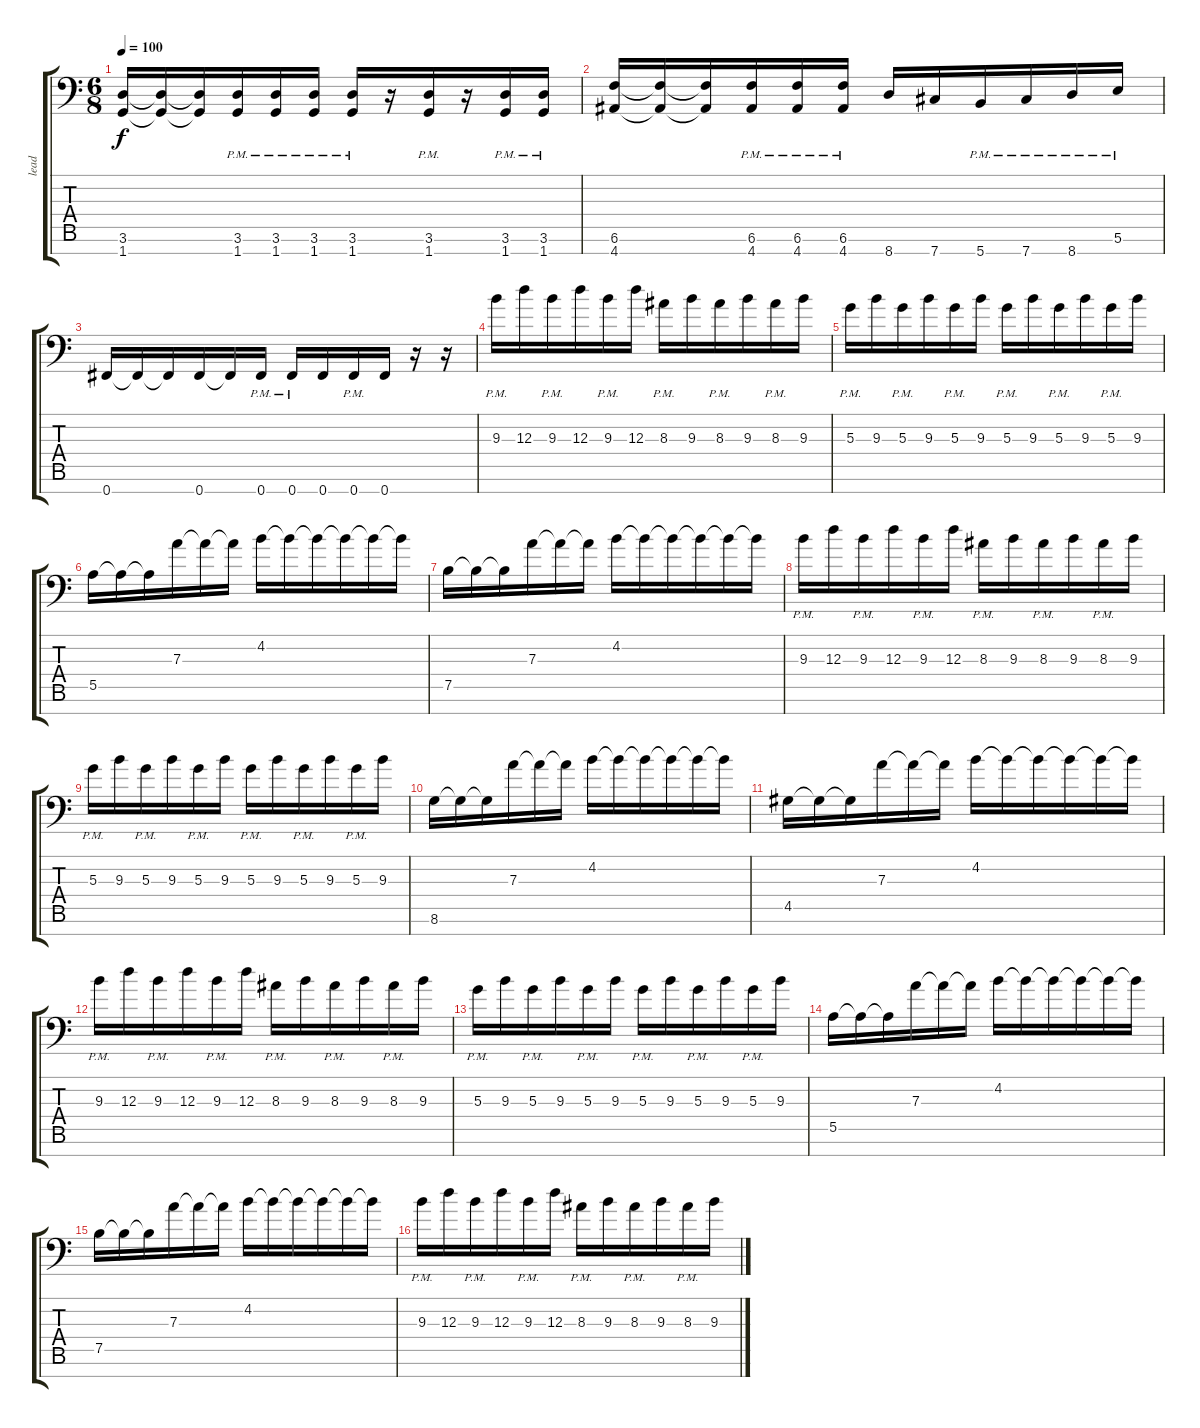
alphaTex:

\track ("lead" "lead") {instrument distortionguitar}
\staff {score tabs}
\tuning (B3 G3 D3 A2 E2 B1 Gb1) {hide}
\ts (6 8)
\tempo 100
\clef f4
\ks c
(3.6 1.7).16{dy f} (3.6{t} 1.7{t}).16 (3.6{t} 1.7{t}).16 (3.6{pm} 1.7{pm}).16 (3.6{pm} 1.7{pm}).16 (3.6{pm} 1.7{pm}).16 (3.6{pm} 1.7{pm}).16 r.16 (3.6{pm} 1.7{pm}).16 r.16 (3.6{pm} 1.7{pm}).16 (3.6{pm} 1.7{pm}).16 |
(6.6 4.7).16 (6.6{t} 4.7{t}).16 (6.6{t} 4.7{t}).16 (6.6{pm} 4.7{pm}).16 (6.6{pm} 4.7{pm}).16 (6.6{pm} 4.7{pm}).16 8.7.16 7.7.16 5.7{pm}.16 7.7{pm}.16 8.7{pm}.16 5.6{pm}.16 |
0.7.16 0.7{t}.16 0.7{t}.16 0.7.16 0.7{t}.16 0.7{pm}.16 0.7{pm}.16 0.7.16 0.7{pm}.16 0.7.16 r.16 r.16 |
9.3{pm}.16 12.3.16 9.3{pm}.16 12.3.16 9.3{pm}.16 12.3.16 8.3{pm}.16 9.3.16 8.3{pm}.16 9.3.16 8.3{pm}.16 9.3.16 |
5.3{pm}.16 9.3.16 5.3{pm}.16 9.3.16 5.3{pm}.16 9.3.16 5.3{pm}.16 9.3.16 5.3{pm}.16 9.3.16 5.3{pm}.16 9.3.16 |
5.5.16 5.5{t}.16 5.5{t}.16 7.3.16 7.3{t}.16 7.3{t}.16 4.2.16 4.2{t}.16 4.2{t}.16 4.2{t}.16 4.2{t}.16 4.2{t}.16 |
7.5.16 7.5{t}.16 7.5{t}.16 7.3.16 7.3{t}.16 7.3{t}.16 4.2.16 4.2{t}.16 4.2{t}.16 4.2{t}.16 4.2{t}.16 4.2{t}.16 |
9.3{pm}.16 12.3.16 9.3{pm}.16 12.3.16 9.3{pm}.16 12.3.16 8.3{pm}.16 9.3.16 8.3{pm}.16 9.3.16 8.3{pm}.16 9.3.16 |
5.3{pm}.16 9.3.16 5.3{pm}.16 9.3.16 5.3{pm}.16 9.3.16 5.3{pm}.16 9.3.16 5.3{pm}.16 9.3.16 5.3{pm}.16 9.3.16 |
8.6.16 8.6{t}.16 8.6{t}.16 7.3.16 7.3{t}.16 7.3{t}.16 4.2.16 4.2{t}.16 4.2{t}.16 4.2{t}.16 4.2{t}.16 4.2{t}.16 |
4.5.16 4.5{t}.16 4.5{t}.16 7.3.16 7.3{t}.16 7.3{t}.16 4.2.16 4.2{t}.16 4.2{t}.16 4.2{t}.16 4.2{t}.16 4.2{t}.16 |
9.3{pm}.16 12.3.16 9.3{pm}.16 12.3.16 9.3{pm}.16 12.3.16 8.3{pm}.16 9.3.16 8.3{pm}.16 9.3.16 8.3{pm}.16 9.3.16 |
5.3{pm}.16 9.3.16 5.3{pm}.16 9.3.16 5.3{pm}.16 9.3.16 5.3{pm}.16 9.3.16 5.3{pm}.16 9.3.16 5.3{pm}.16 9.3.16 |
5.5.16 5.5{t}.16 5.5{t}.16 7.3.16 7.3{t}.16 7.3{t}.16 4.2.16 4.2{t}.16 4.2{t}.16 4.2{t}.16 4.2{t}.16 4.2{t}.16 |
7.5.16 7.5{t}.16 7.5{t}.16 7.3.16 7.3{t}.16 7.3{t}.16 4.2.16 4.2{t}.16 4.2{t}.16 4.2{t}.16 4.2{t}.16 4.2{t}.16 |
9.3{pm}.16 12.3.16 9.3{pm}.16 12.3.16 9.3{pm}.16 12.3.16 8.3{pm}.16 9.3.16 8.3{pm}.16 9.3.16 8.3{pm}.16 9.3.16
